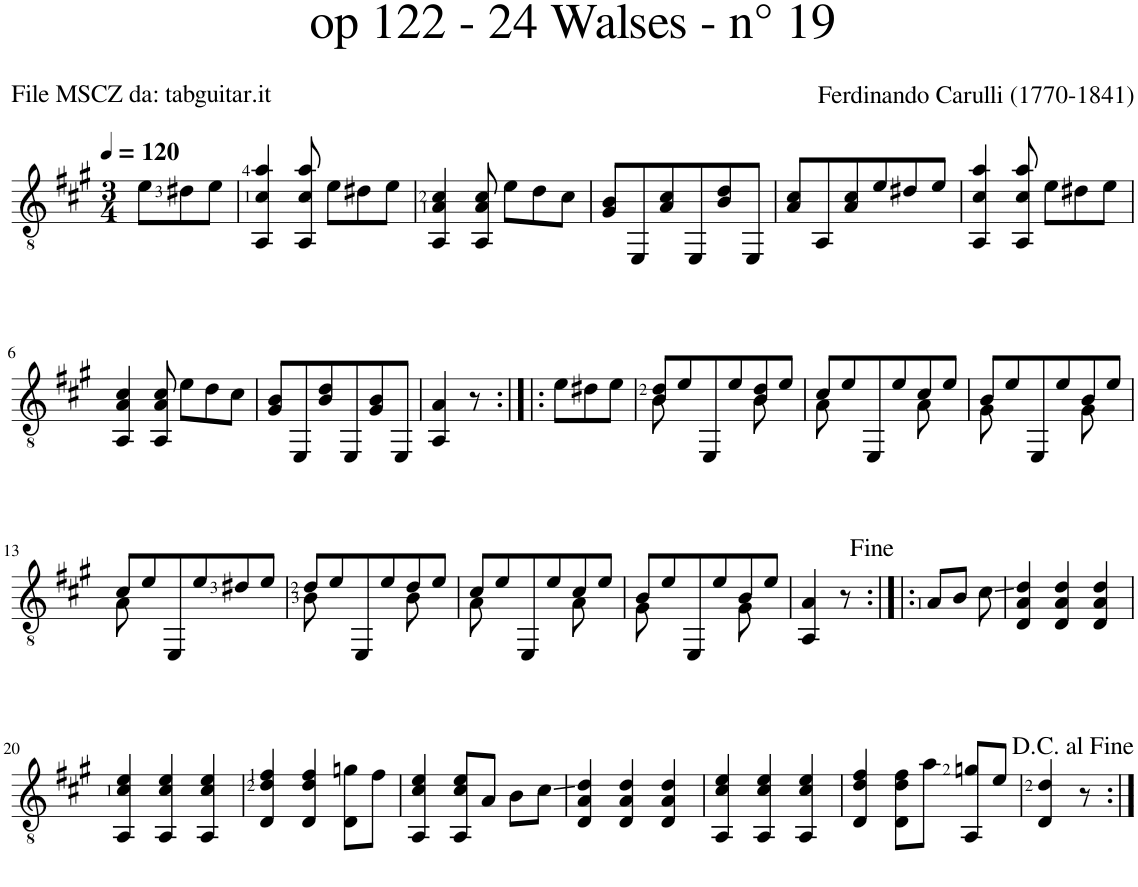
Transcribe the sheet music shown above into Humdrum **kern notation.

**kern
*part1
*staff1
*I"Guitar
*I'Guit.
*clefGv2
*k[f#c#g#]
*M3/4
*MM120
=
8e\L
8d#X\
8e\J
=1
4AA/ 4c#/ 4a/
8AA/ 8c#/ 8a/
8e\L
8d#X\
8e\J
=2
4AA/ 4A/ 4c#/
8AA/ 8A/ 8c#/
8e\L
8d\
8c#\J
=3
8G#/ 8B/L
8EE/
8A/ 8c#/
8EE/
8B/ 8d/
8EE/J
=4
8A/ 8c#/L
8AA/
8A/ 8c#/
8e/
8d#X/
8e/J
=5
4AA/ 4c#/ 4a/
8AA/ 8c#/ 8a/
8e\L
8d#X\
8e\J
!!LO:LB:g=z
=6
4AA/ 4A/ 4c#/
8AA/ 8A/ 8c#/
8e\L
8d\
8c#\J
=7
8G#/ 8B/L
8EE/
8B/ 8d/
8EE/
8G#/ 8B/
8EE/J
=8
4AA/ 4A/
8r
=9:|!|:
8e\L
8d#X\
8e\J
=10
*^
8B/ 8d/L	8B\
8e/	4.ryy
8EE/	.
8e/	.
8B/ 8d/	8B\
8e/J	8ryy
=11	=11
8c#/L	8A\
8e/	4.ryy
8EE/	.
8e/	.
8c#/	8A\
8e/J	8ryy
=12	=12
8B/L	8G#\
8e/	4.ryy
8EE/	.
8e/	.
8B/	8G#\
8e/J	8ryy
!!LO:LB:g=z	!!
=13	=13
8c#/L	8A\
8e/	2ryy
8EE/	.
8e/	.
8d#X/	.
8e/J	8ryy
=14	=14
8d/L	8B\
8e/	4.ryy
8EE/	.
8e/	.
8d/	8B\
8e/J	8ryy
=15	=15
8c#/L	8A\
8e/	4.ryy
8EE/	.
8e/	.
8c#/	8A\
8e/J	8ryy
=16	=16
8B/L	8G#\
8e/	4.ryy
8EE/	.
8e/	.
8B/	8G#\
8e/J	8ryy
*v	*v
=17
4AA/ 4A/
8r
=18:|!|:
8A/L
8B/J
8c#\
=19
4D/ 4A/ 4d/
4D/ 4A/ 4d/
4D/ 4A/ 4d/
!!LO:LB:g=z
=20
4AA/ 4c#/ 4e/
4AA/ 4c#/ 4e/
4AA/ 4c#/ 4e/
=21
4D/ 4d/ 4f#/
4D/ 4d/ 4f#/
8D\ 8gn\L
8f#\J
=22
4AA/ 4c#/ 4e/
8AA/ 8c#/ 8e/L
8A/J
8B\L
8c#\J
=23
4D/ 4A/ 4d/
4D/ 4A/ 4d/
4D/ 4A/ 4d/
=24
4AA/ 4c#/ 4e/
4AA/ 4c#/ 4e/
4AA/ 4c#/ 4e/
=25
4D/ 4d/ 4f#/
8D\ 8d\ 8f#\L
8a\J
8AA/ 8gn/L
8e/J
=26
4D/ 4d/
8r
=:|!
*-
